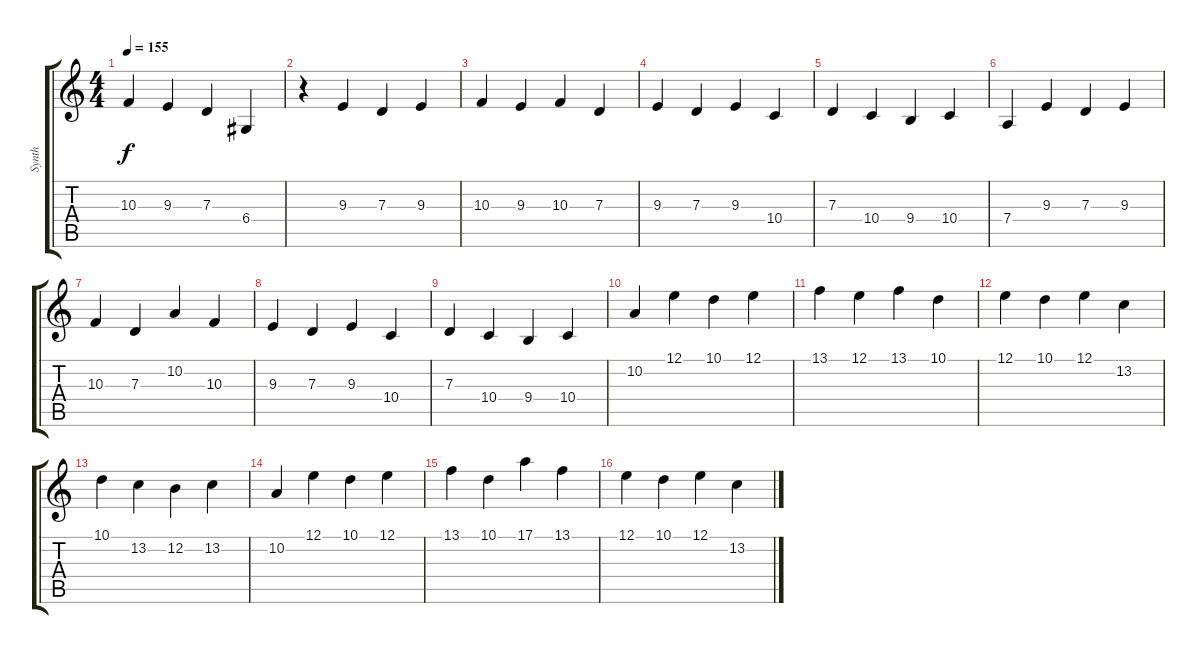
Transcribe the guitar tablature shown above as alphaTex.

\track ("Synth" "Synth") {instrument pad7halo}
\staff {score tabs}
\tuning (E4 B3 G3 D3 A2 E2) {hide}
\ts (4 4)
\tempo 155
\clef g2
\ks c
10.3.4{dy f} 9.3.4 7.3.4 6.4.4 |
r.4 9.3.4 7.3.4 9.3.4 |
10.3.4 9.3.4 10.3.4 7.3.4 |
9.3.4 7.3.4 9.3.4 10.4.4 |
7.3.4 10.4.4 9.4.4 10.4.4 |
7.4.4 9.3.4 7.3.4 9.3.4 |
10.3.4 7.3.4 10.2.4 10.3.4 |
9.3.4 7.3.4 9.3.4 10.4.4 |
7.3.4 10.4.4 9.4.4 10.4.4 |
10.2.4 12.1.4 10.1.4 12.1.4 |
13.1.4 12.1.4 13.1.4 10.1.4 |
12.1.4 10.1.4 12.1.4 13.2.4 |
10.1.4 13.2.4 12.2.4 13.2.4 |
10.2.4 12.1.4 10.1.4 12.1.4 |
13.1.4 10.1.4 17.1.4 13.1.4 |
12.1.4 10.1.4 12.1.4 13.2.4
